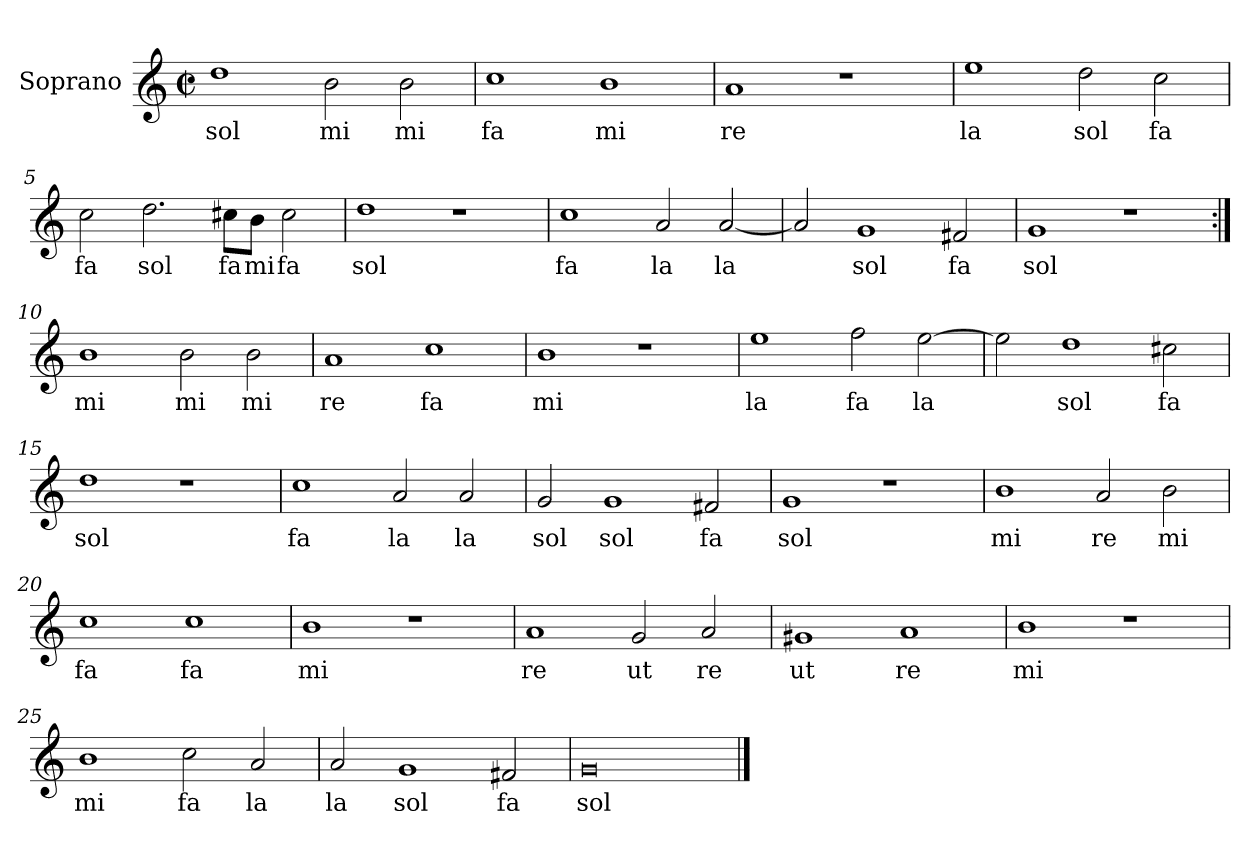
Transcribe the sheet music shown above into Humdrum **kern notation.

**kern	**text
*part1	*part1
*staff1	*staff1
*I"Soprano	*
*clefG2	*
*k[]	*
*M4/2	*
*met(c|)	*
=1	=1
1dd	sol
2b\	mi
2b\	mi
=2	=2
1cc	fa
1b	mi
=3	=3
1a	re
1r	.
=4	=4
1ee	la
2dd\	sol
2cc\	fa
=5	=5
2cc\	fa
2.dd\	sol
8cc#X\L	fa
8b\J	mi
2cc#\	fa
=6	=6
1dd	sol
1r	.
=7	=7
1cc	fa
2a/	la
[2a/	la
=8	=8
2a/]	.
1g	sol
2f#X/	fa
=9	=9
1g	sol
1r	.
=10:|!	=10:|!
1b	mi
2b\	mi
2b\	mi
=11	=11
1a	re
1cc	fa
=12	=12
1b	mi
1r	.
=13	=13
1ee	la
2ff\	fa
[2ee\	la
=14	=14
2ee\]	.
1dd	sol
2cc#X\	fa
=15	=15
1dd	sol
1r	.
=16	=16
1cc	fa
2a/	la
2a/	la
=17	=17
2g/	sol
1g	sol
2f#X/	fa
=18	=18
1g	sol
1r	.
=19	=19
1b	mi
2a/	re
2b\	mi
=20	=20
1cc	fa
1cc	fa
=21	=21
1b	mi
1r	.
=22	=22
1a	re
2g/	ut
2a/	re
=23	=23
1g#X	ut
1a	re
=24	=24
1b	mi
1r	.
=25	=25
1b	mi
2cc\	fa
2a/	la
=26	=26
2a/	la
1g	sol
2f#X/	fa
=27	=27
0g	sol
==	==
*-	*-
